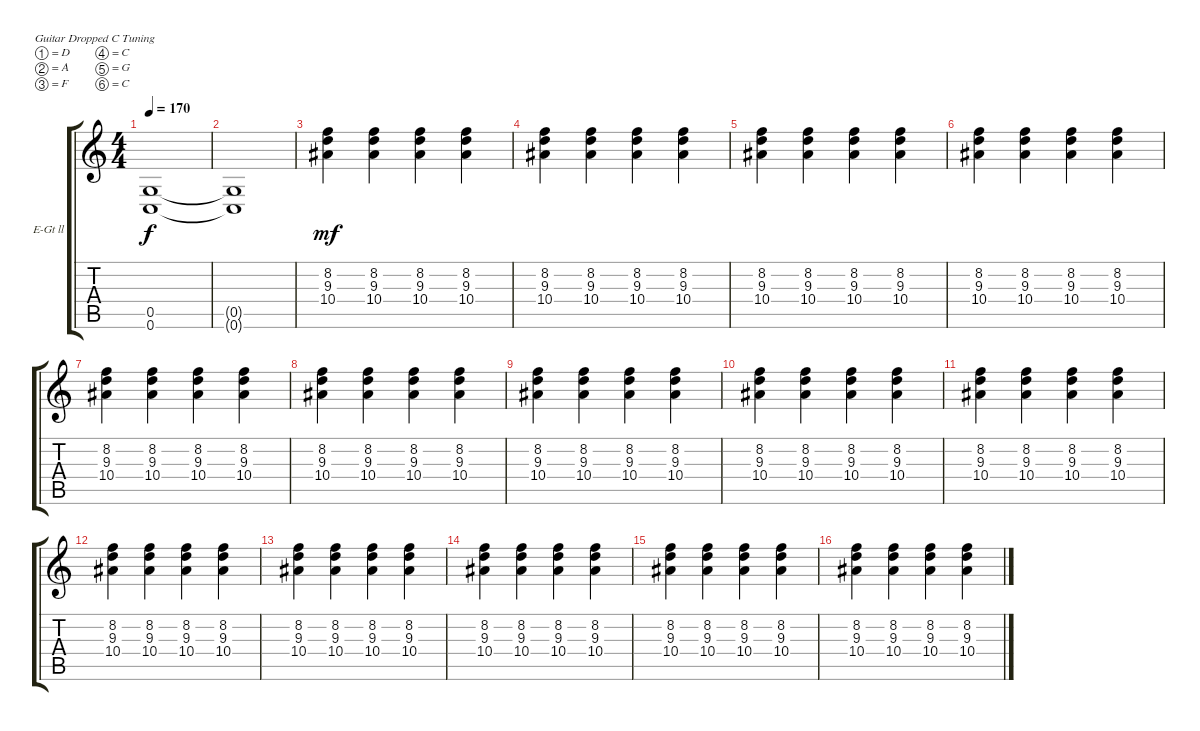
\defaultSystemsLayout 4
\bracketExtendMode groupsimilarinstruments
\firstSystemTrackNameOrientation horizontal
\otherSystemsTrackNameOrientation horizontal
\track ("Guitar ll" "E-Gt ll") {instrument overdrivenguitar}
\staff {score tabs}
\tuning (D4 A3 F3 C3 G2 C2)
\ts (4 4)
\tempo 170
\clef g2
\ks c
(0.6 0.5).1{dy f} |
(0.5{t} 0.6{t}).1 |
(10.4 9.3 8.2).4{dy mf} (10.4 9.3 8.2).4 (10.4 9.3 8.2).4 (10.4 9.3 8.2).4 |
(10.4 9.3 8.2).4 (10.4 9.3 8.2).4 (10.4 9.3 8.2).4 (10.4 9.3 8.2).4 |
(10.4 9.3 8.2).4 (10.4 9.3 8.2).4 (10.4 9.3 8.2).4 (10.4 9.3 8.2).4 |
(10.4 9.3 8.2).4 (10.4 9.3 8.2).4 (10.4 9.3 8.2).4 (10.4 9.3 8.2).4 |
(10.4 9.3 8.2).4 (10.4 9.3 8.2).4 (10.4 9.3 8.2).4 (10.4 9.3 8.2).4 |
(10.4 9.3 8.2).4 (10.4 9.3 8.2).4 (10.4 9.3 8.2).4 (10.4 9.3 8.2).4 |
(10.4 9.3 8.2).4 (10.4 9.3 8.2).4 (10.4 9.3 8.2).4 (10.4 9.3 8.2).4 |
(10.4 9.3 8.2).4 (10.4 9.3 8.2).4 (10.4 9.3 8.2).4 (10.4 9.3 8.2).4 |
(10.4 9.3 8.2).4 (10.4 9.3 8.2).4 (10.4 9.3 8.2).4 (10.4 9.3 8.2).4 |
(10.4 9.3 8.2).4 (10.4 9.3 8.2).4 (10.4 9.3 8.2).4 (10.4 9.3 8.2).4 |
(10.4 9.3 8.2).4 (10.4 9.3 8.2).4 (10.4 9.3 8.2).4 (10.4 9.3 8.2).4 |
(10.4 9.3 8.2).4 (10.4 9.3 8.2).4 (10.4 9.3 8.2).4 (10.4 9.3 8.2).4 |
(10.4 9.3 8.2).4 (10.4 9.3 8.2).4 (10.4 9.3 8.2).4 (10.4 9.3 8.2).4 |
(10.4 9.3 8.2).4 (10.4 9.3 8.2).4 (10.4 9.3 8.2).4 (10.4 9.3 8.2).4
